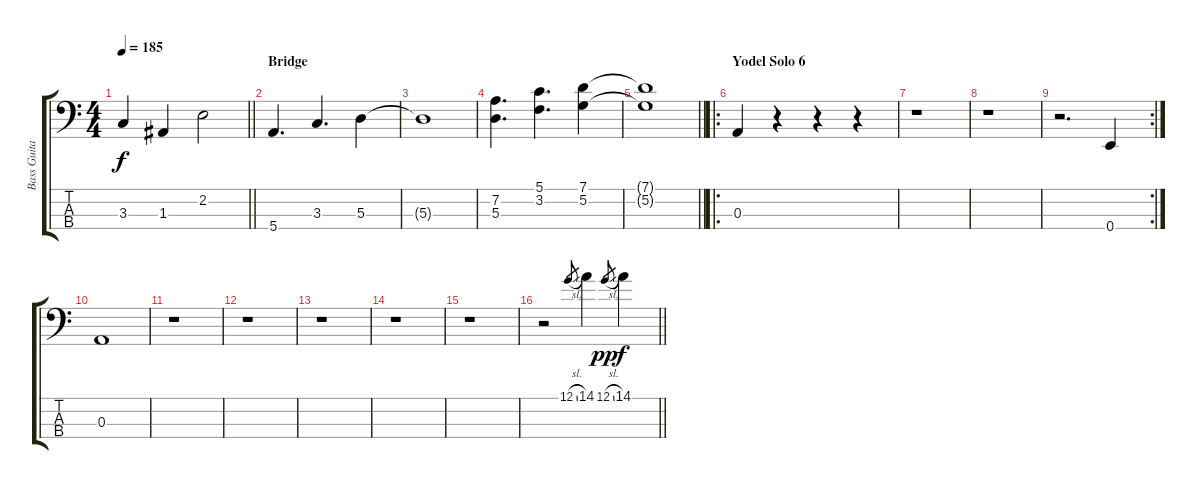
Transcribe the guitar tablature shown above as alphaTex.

\track ("Bass Guitar" "Bass Guita") {instrument electricbassfinger}
\staff {score tabs}
\tuning (G2 D2 A1 E1) {hide}
\ts (4 4)
\tempo 185
\clef f4
\barLineRight lightlight
\ks c
3.3{t}.4{dy f} 1.3.4 2.2.2 |
\section ("" "Bridge")
5.4.4{d} 3.3.4{d} 5.3.4 |
5.3{t}.1 |
(7.2 5.3).4{d} (5.1 3.2).4{d} (7.1 5.2).4 |
\barLineRight lightlight
(7.1{t} 5.2{t}).1 |
\ro
\section ("" "Yodel Solo 6")
0.3.4 r.4 r.4 r.4 |
r.1 |
r.1 |
\rc 2
r.2{d} 0.4.4 |
0.3.1 |
r.1 |
r.1 |
r.1 |
r.1 |
r.1 |
\barLineRight lightlight
r.2 12.1{sl}.8{gr} 14.1.4 12.1{sl}.8{gr dy pp} 14.1.4{dy f}
